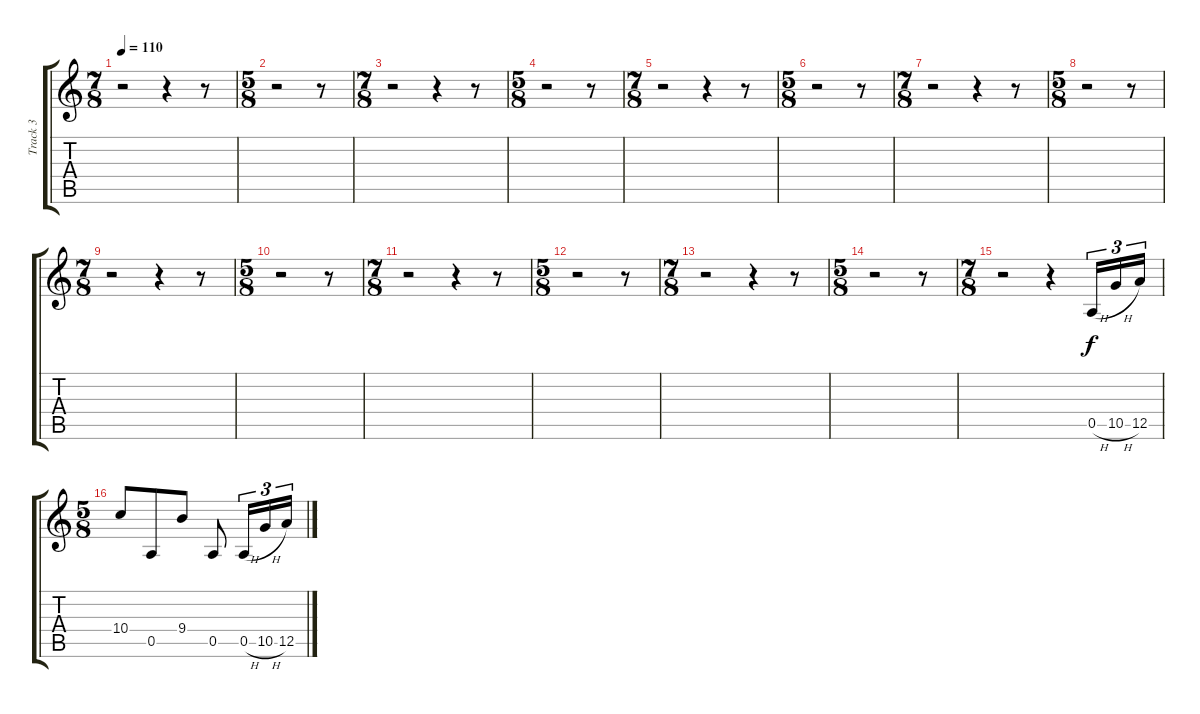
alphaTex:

\track ("Track 3" "Track 3") {instrument electricguitarmuted}
\staff {score tabs}
\tuning (E4 B3 G3 D3 A2 D2) {hide}
\ts (7 8)
\tempo 110
\clef g2
\ks c
r.2{dy f} r.4 r.8 |
\ts (5 8)
r.2 r.8 |
\ts (7 8)
r.2 r.4 r.8 |
\ts (5 8)
r.2 r.8 |
\ts (7 8)
r.2 r.4 r.8 |
\ts (5 8)
r.2 r.8 |
\ts (7 8)
r.2 r.4 r.8 |
\ts (5 8)
r.2 r.8 |
\ts (7 8)
r.2 r.4 r.8 |
\ts (5 8)
r.2 r.8 |
\ts (7 8)
r.2 r.4 r.8 |
\ts (5 8)
r.2 r.8 |
\ts (7 8)
r.2 r.4 r.8 |
\ts (5 8)
r.2 r.8 |
\ts (7 8)
r.2 r.4 0.5{h}.16{tu (3 2)} 10.5{h}.16{tu (3 2)} 12.5.16{tu (3 2)} |
\ts (5 8)
10.4.8 0.5.8 9.4.8 0.5.8 0.5{h}.16{tu (3 2)} 10.5{h}.16{tu (3 2)} 12.5.16{tu (3 2)}
